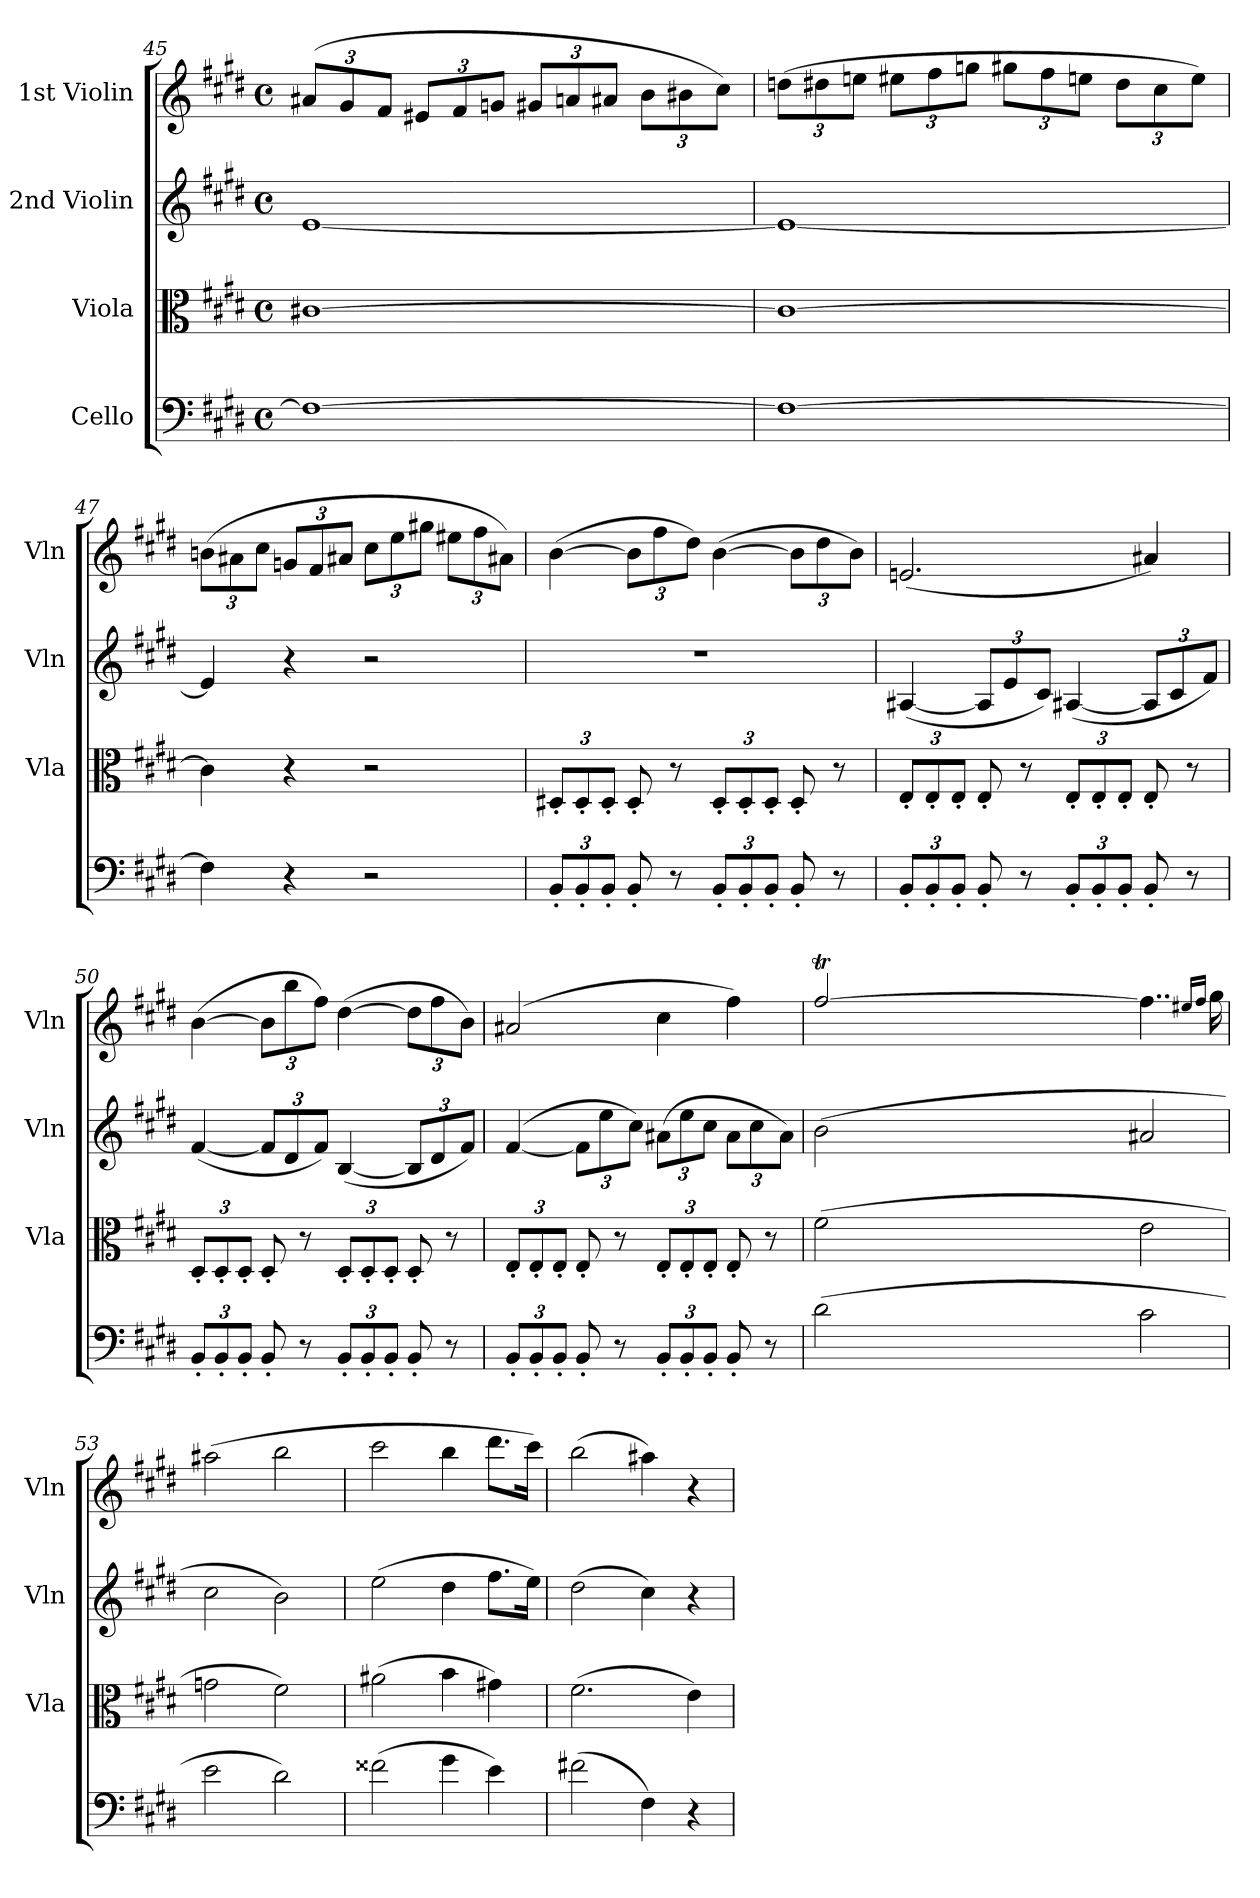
**kern	**kern	**kern	**kern
*part4	*part3	*part2	*part1
*staff4	*staff3	*staff2	*staff1
*I"Cello	*I"Viola	*I"2nd Violin	*I"1st Violin
*	*I'Vla	*I'Vln	*I'Vln
*clefF4	*clefC3	*clefG2	*clefG2
*k[f#c#g#d#]	*k[f#c#g#d#]	*k[f#c#g#d#]	*k[f#c#g#d#]
*E:	*E:	*E:	*E:
*M4/4	*M4/4	*M4/4	*M4/4
*met(c)	*met(c)	*met(c)	*met(c)
=45	=45	=45	=45
1F#_	[1c#X	[1e	(<12a#XL
.	.	.	12g#
.	.	.	12f#J
.	.	.	12e#XL
.	.	.	12f#
.	.	.	12gnJ
.	.	.	12g#XL
.	.	.	12an
.	.	.	12a#XJ
.	.	.	12bL
.	.	.	12b#X
.	.	.	12cc#J)
=46	=46	=46	=46
1F#_	1c#_	1e_	(12ddnL
.	.	.	12dd#X
.	.	.	12eenJ
.	.	.	12ee#XL
.	.	.	12ff#
.	.	.	12ggnJ
.	.	.	12gg#XL
.	.	.	12ff#
.	.	.	12eenJ
.	.	.	12dd#L
.	.	.	12cc#
.	.	.	12eeJ)
=47	=47	=47	=47
4F#]	4c#]	4e]	(>12bnL
.	.	.	12a#X
.	.	.	12cc#J
4r	4r	4r	12gnL
.	.	.	12f#
.	.	.	12a#XJ
2r	2r	2r	12cc#L
.	.	.	12ee
.	.	.	12gg#XJ
.	.	.	12ee#XL
.	.	.	12ff#
.	.	.	12a#XJ)
=48	=48	=48	=48
12BB'L	12D#X'L	1r	([4b
12BB'	12D#'	.	.
12BB'J	12D#'J	.	.
8BB'	8D#'	.	12bL]
.	.	.	12ff#
8r	8r	.	.
.	.	.	12dd#J)
12BB'L	12D#'L	.	([4b
12BB'	12D#'	.	.
12BB'J	12D#'J	.	.
8BB'	8D#'	.	12bL]
.	.	.	12dd#
8r	8r	.	.
.	.	.	12bJ)
=49	=49	=49	=49
12BB'L	12E'L	([4A#X	(2.en
12BB'	12E'	.	.
12BB'J	12E'J	.	.
8BB'	8E'	12A#L]	.
.	.	12e	.
8r	8r	.	.
.	.	12c#J)	.
12BB'L	12E'L	([4A#X	.
12BB'	12E'	.	.
12BB'J	12E'J	.	.
8BB'	8E'	12A#L]	4a#X)
.	.	12c#	.
8r	8r	.	.
.	.	12f#J)	.
=50	=50	=50	=50
12BB'L	12D#'L	([4f#	([4b
12BB'	12D#'	.	.
12BB'J	12D#'J	.	.
8BB'	8D#'	12f#L]	12bL]
.	.	12d#	12bb
8r	8r	.	.
.	.	12f#J)	12ff#J)
12BB'L	12D#'L	([4B	([4dd#
12BB'	12D#'	.	.
12BB'J	12D#'J	.	.
8BB'	8D#'	12BL]	12dd#L]
.	.	12d#	12ff#
8r	8r	.	.
.	.	12f#J)	12bJ)
=51	=51	=51	=51
12BB'L	12E'L	([4f#	(2a#X
12BB'	12E'	.	.
12BB'J	12E'J	.	.
8BB'	8E'	12f#L]	.
.	.	12ee	.
8r	8r	.	.
.	.	12cc#J)	.
12BB'L	12E'L	(>12a#XL	4cc#
12BB'	12E'	12ee	.
12BB'J	12E'J	12cc#J	.
8BB'	8E'	12a#L	4ff#)
.	.	12cc#	.
8r	8r	.	.
.	.	12a#J)	.
=52	=52	=52	=52
*	*	*	*^
(2d#	(2f#	(2b	[2ff#T	64...ff#LLLLyy
.	.	.	.	64...gg#yy
.	.	.	.	64...ff#yy
.	.	.	.	64...gg#yy
.	.	.	.	64...ff#yy
.	.	.	.	64...gg#yy
.	.	.	.	64...ff#yy
.	.	.	.	64...gg#yy
.	.	.	.	64...ff#yy
.	.	.	.	64...gg#yy
.	.	.	.	64...ff#yy
.	.	.	.	64...gg#yy
.	.	.	.	64...ff#yy
.	.	.	.	64...gg#yy
.	.	.	.	64...ff#yy
.	.	.	.	64...gg#yy
.	.	.	.	64...ff#JJJJyy
.	.	.	.	512ryy
2c#	2e	2a#X	4..ff#]	2ryy
.	.	.	16qqee#X/LL	.
.	.	.	16qqff#/JJ	.
.	.	.	16gg#	.
*	*	*	*v	*v
=53	=53	=53	=53
2e	2gn	2cc#	(2aa#X
2d#)	2f#)	2b)	2bb
=54	=54	=54	=54
(2f##X	(2a#X	(2ee	2ccc#
4g#	4b	4dd#	4bb
4e)	4g#X)	8.ff#L	8.ddd#L
.	.	16eeJk)	16ccc#Jk)
=55	=55	=55	=55
(2f#X	(2.f#	(2dd#	(2bb
4F#)	.	4cc#)	4aa#X)
4r	4e)	4r	4r
=	=	=	=
*-	*-	*-	*-
